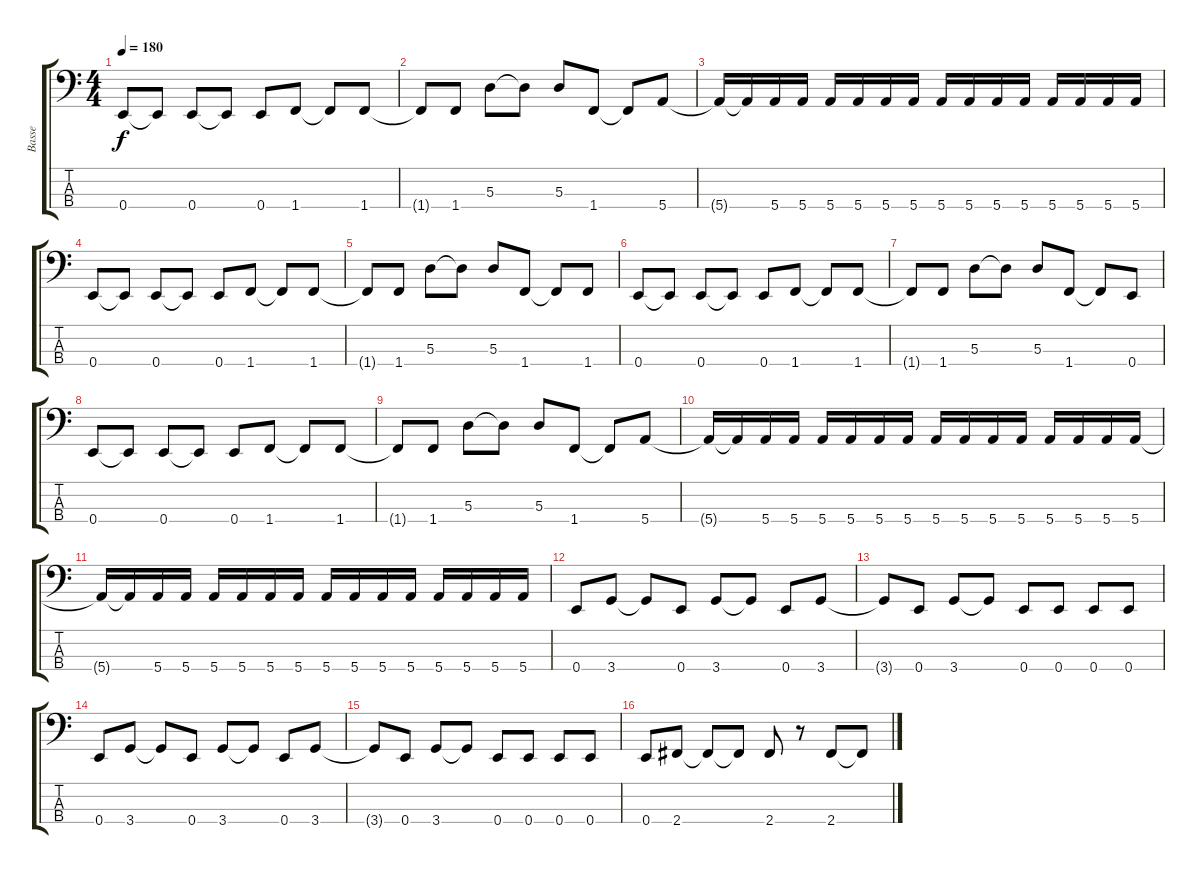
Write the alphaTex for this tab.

\track ("Basse" "Basse") {instrument electricbassfinger}
\staff {score tabs}
\tuning (G2 D2 A1 E1) {hide}
\ts (4 4)
\tempo 180
\clef f4
\ks c
0.4.8{dy f} 0.4{t}.8 0.4.8 0.4{t}.8 0.4.8 1.4.8 1.4{t}.8 1.4.8 |
1.4{t}.8 1.4.8 5.3.8 5.3{t}.8 5.3.8 1.4.8 1.4{t}.8 5.4.8 |
5.4{t}.16 5.4{t}.16 5.4.16 5.4.16 5.4.16 5.4.16 5.4.16 5.4.16 5.4.16 5.4.16 5.4.16 5.4.16 5.4.16 5.4.16 5.4.16 5.4.16 |
0.4.8 0.4{t}.8 0.4.8 0.4{t}.8 0.4.8 1.4.8 1.4{t}.8 1.4.8 |
1.4{t}.8 1.4.8 5.3.8 5.3{t}.8 5.3.8 1.4.8 1.4{t}.8 1.4.8 |
0.4.8 0.4{t}.8 0.4.8 0.4{t}.8 0.4.8 1.4.8 1.4{t}.8 1.4.8 |
1.4{t}.8 1.4.8 5.3.8 5.3{t}.8 5.3.8 1.4.8 1.4{t}.8 0.4.8 |
0.4.8 0.4{t}.8 0.4.8 0.4{t}.8 0.4.8 1.4.8 1.4{t}.8 1.4.8 |
1.4{t}.8 1.4.8 5.3.8 5.3{t}.8 5.3.8 1.4.8 1.4{t}.8 5.4.8 |
5.4{t}.16 5.4{t}.16 5.4.16 5.4.16 5.4.16 5.4.16 5.4.16 5.4.16 5.4.16 5.4.16 5.4.16 5.4.16 5.4.16 5.4.16 5.4.16 5.4.16 |
5.4{t}.16 5.4{t}.16 5.4.16 5.4.16 5.4.16 5.4.16 5.4.16 5.4.16 5.4.16 5.4.16 5.4.16 5.4.16 5.4.16 5.4.16 5.4.16 5.4.16 |
0.4.8 3.4.8 3.4{t}.8 0.4.8 3.4.8 3.4{t}.8 0.4.8 3.4.8 |
3.4{t}.8 0.4.8 3.4.8 3.4{t}.8 0.4.8 0.4.8 0.4.8 0.4.8 |
0.4.8 3.4.8 3.4{t}.8 0.4.8 3.4.8 3.4{t}.8 0.4.8 3.4.8 |
3.4{t}.8 0.4.8 3.4.8 3.4{t}.8 0.4.8 0.4.8 0.4.8 0.4.8 |
0.4.8 2.4.8 2.4{t}.8 2.4{t}.8 2.4.8 r.8 2.4.8 2.4{t}.8
